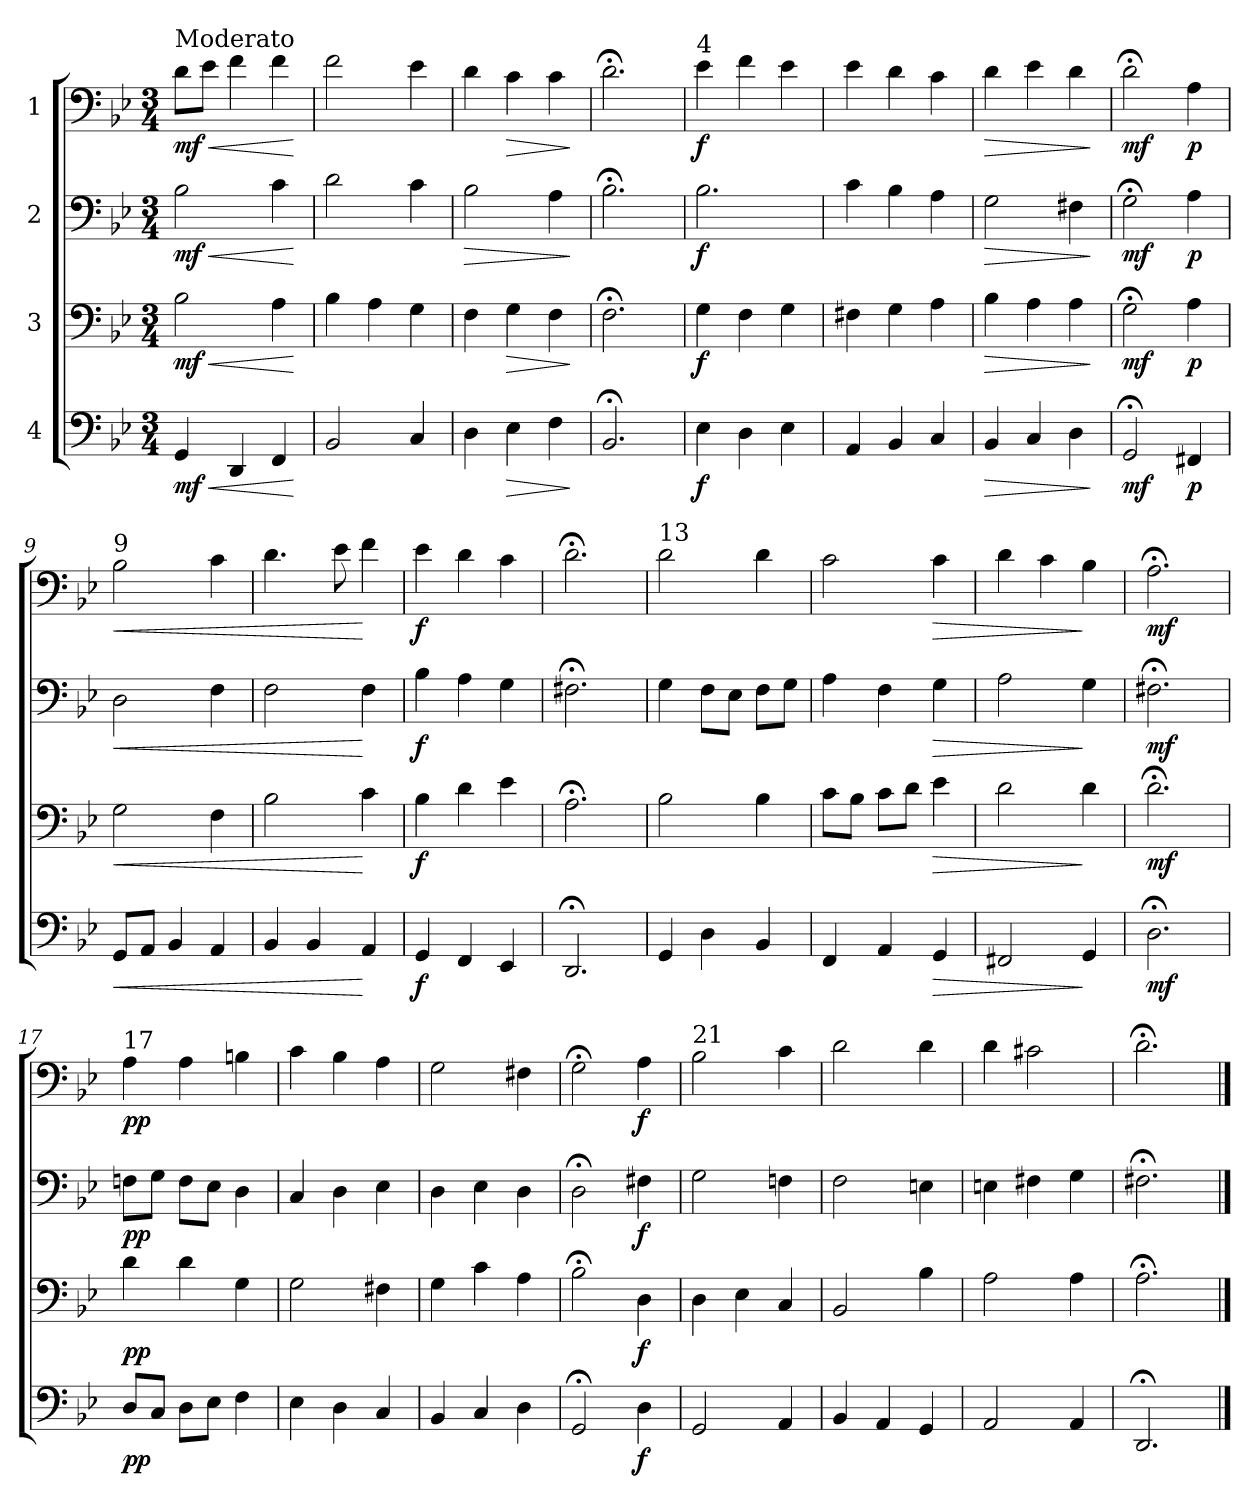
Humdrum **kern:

**kern	**dynam	**kern	**dynam	**kern	**dynam	**kern	**dynam
*part4	*part4	*part3	*part3	*part2	*part2	*part1	*part1
*staff4	*staff4	*staff3	*staff3	*staff2	*staff2	*staff1	*staff1
*I"4	*	*I"3	*	*I"2	*	*I"1	*
*clefF4	*	*clefF4	*	*clefF4	*	*clefF4	*
*k[b-e-]	*	*k[b-e-]	*	*k[b-e-]	*	*k[b-e-]	*
*B-:	*	*B-:	*	*B-:	*	*B-:	*
*M3/4	*	*M3/4	*	*M3/4	*	*M3/4	*
=1	=1	=1	=1	=1	=1	=1	=1
!	!	!	!	!	!	!LO:TX:a:t=Moderato	!
!	!LO:HP:b	!	!LO:HP:b	!	!LO:HP:b	!	!LO:HP:b
!	!LO:DY:n=1:b	!	!LO:DY:n=1:b	!	!LO:DY:n=1:b	!	!LO:DY:n=1:b
4GG/	< mf	2B-\	< mf	2B-\	< mf	8d\L	< mf
.	.	.	.	.	.	8e-\J	.
4DD/	.	.	.	.	.	4f\	.
4FF/	.	4A\	.	4c\	.	4f\	.
.	[	.	[	.	[	.	[
=2	=2	=2	=2	=2	=2	=2	=2
2BB-/	.	4B-\	.	2d\	.	2f\	.
.	.	4A\	.	.	.	.	.
4C/	.	4G\	.	4c\	.	4e-\	.
=3	=3	=3	=3	=3	=3	=3	=3
!	!	!	!	!	!LO:HP:b	!	!
4D\	.	4F\	.	2B-\	>	4d\	.
!	!LO:HP:b	!	!LO:HP:b	!	!	!	!LO:HP:b
4E-\	>	4G\	>	.	.	4c\	>
4F\	.	4F\	.	4A\	.	4c\	.
.	]	.	]	.	]	.	]
=4	=4	=4	=4	=4	=4	=4	=4
2.BB-;/	.	2.F;<\	.	2.B-;<\	.	2.d;<\	.
=5	=5	=5	=5	=5	=5	=5	=5
!	!	!	!	!	!	!LO:TX:a:t=4	!
!	!LO:DY:b	!	!LO:DY:b	!	!LO:DY:b	!	!LO:DY:b
4E-\	f	4G\	f	2.B-\	f	4e-\	f
4D\	.	4F\	.	.	.	4f\	.
4E-\	.	4G\	.	.	.	4e-\	.
=6	=6	=6	=6	=6	=6	=6	=6
4AA/	.	4F#X\	.	4c\	.	4e-\	.
4BB-/	.	4G\	.	4B-\	.	4d\	.
4C/	.	4A\	.	4A\	.	4c\	.
=7	=7	=7	=7	=7	=7	=7	=7
!	!LO:HP:b	!	!LO:HP:b	!	!LO:HP:b	!	!LO:HP:b
4BB-/	>	4B-\	>	2G\	>	4d\	>
4C/	.	4A\	.	.	.	4e-\	.
4D\	.	4A\	.	4F#X\	.	4d\	.
.	]	.	]	.	]	.	]
=8	=8	=8	=8	=8	=8	=8	=8
!	!LO:DY:b	!	!LO:DY:b	!	!LO:DY:b	!	!LO:DY:b
2GG;/	mf	2G;<\	mf	2G;<\	mf	2d;<\	mf
!	!LO:DY:b	!	!LO:DY:b	!	!LO:DY:b	!	!LO:DY:b
4FF#X/	p	4A\	p	4A\	p	4A\	p
!!LO:LB:g=z
=9	=9	=9	=9	=9	=9	=9	=9
!	!	!	!	!	!	!LO:TX:a:t=9	!
!	!LO:HP:b	!	!LO:HP:b	!	!LO:HP:b	!	!LO:HP:b
8GG/L	<	2G\	<	2D\	<	2B-\	<
8AA/J	.	.	.	.	.	.	.
4BB-/	.	.	.	.	.	.	.
4AA/	.	4F\	.	4F\	.	4c\	.
=10	=10	=10	=10	=10	=10	=10	=10
4BB-/	.	2B-\	.	2F\	.	4.d\	.
4BB-/	.	.	.	.	.	.	.
.	.	.	.	.	.	8e-\	.
4AA/	[	4c\	[	4F\	[	4f\	[
=11	=11	=11	=11	=11	=11	=11	=11
!	!LO:DY:b	!	!LO:DY:b	!	!LO:DY:b	!	!LO:DY:b
4GG/	f	4B-\	f	4B-\	f	4e-\	f
4FF/	.	4d\	.	4A\	.	4d\	.
4EE-/	.	4e-\	.	4G\	.	4c\	.
=12	=12	=12	=12	=12	=12	=12	=12
2.DD;/	.	2.A;<\	.	2.F#X;<\	.	2.d;<\	.
=13	=13	=13	=13	=13	=13	=13	=13
!	!	!	!	!	!	!LO:TX:a:t=13	!
4GG/	.	2B-\	.	4G\	.	2d\	.
4D\	.	.	.	8F\L	.	.	.
.	.	.	.	8E-\J	.	.	.
4BB-/	.	4B-\	.	8F\L	.	4d\	.
.	.	.	.	8G\J	.	.	.
=14	=14	=14	=14	=14	=14	=14	=14
4FF/	.	8c\L	.	4A\	.	2c\	.
.	.	8B-\J	.	.	.	.	.
4AA/	.	8c\L	.	4F\	.	.	.
.	.	8d\J	.	.	.	.	.
!	!LO:HP:b	!	!LO:HP:b	!	!LO:HP:b	!	!LO:HP:b
4GG/	>	4e-\	>	4G\	>	4c\	>
=15	=15	=15	=15	=15	=15	=15	=15
2FF#X/	.	2d\	.	2A\	.	4d\	.
.	.	.	.	.	.	4c\	.
4GG/	]	4d\	]	4G\	]	4B-\	]
=16	=16	=16	=16	=16	=16	=16	=16
!	!LO:DY:b	!	!LO:DY:b	!	!LO:DY:b	!	!LO:DY:b
2.D;<\	mf	2.d;<\	mf	2.F#X;<\	mf	2.A;<\	mf
!!LO:LB:g=z
=17	=17	=17	=17	=17	=17	=17	=17
!	!	!	!	!	!	!LO:TX:a:t=17	!
!	!LO:DY:b	!	!LO:DY:b	!	!LO:DY:b	!	!LO:DY:b
8D/L	pp	4d\	pp	8Fni\L	pp	4A\	pp
8C/J	.	.	.	8G\J	.	.	.
8D\L	.	4d\	.	8F\L	.	4A\	.
8E-\J	.	.	.	8E-\J	.	.	.
4F\	.	4G\	.	4D\	.	4Bn\	.
=18	=18	=18	=18	=18	=18	=18	=18
4E-\	.	2G\	.	4C/	.	4c\	.
4D\	.	.	.	4D\	.	4B-i\	.
4C/	.	4F#X\	.	4E-\	.	4A\	.
=19	=19	=19	=19	=19	=19	=19	=19
4BB-/	.	4G\	.	4D\	.	2G\	.
4C/	.	4c\	.	4E-\	.	.	.
4D\	.	4A\	.	4D\	.	4F#X\	.
=20	=20	=20	=20	=20	=20	=20	=20
2GG;/	.	2B-;<\	.	2D;<\	.	2G;<\	.
!	!LO:DY:b	!	!LO:DY:b	!	!LO:DY:b	!	!LO:DY:b
4D\	f	4D\	f	4F#X\	f	4A\	f
=21	=21	=21	=21	=21	=21	=21	=21
!	!	!	!	!	!	!LO:TX:a:t=21	!
2GG/	.	4D\	.	2G\	.	2B-\	.
.	.	4E-\	.	.	.	.	.
4AA/	.	4C/	.	4Fni\	.	4c\	.
=22	=22	=22	=22	=22	=22	=22	=22
4BB-/	.	2BB-/	.	2F\	.	2d\	.
4AA/	.	.	.	.	.	.	.
4GG/	.	4B-\	.	4En\	.	4d\	.
=23	=23	=23	=23	=23	=23	=23	=23
2AA/	.	2A\	.	4En\	.	4d\	.
.	.	.	.	4F#X\	.	2c#X\	.
4AA/	.	4A\	.	4G\	.	.	.
=24	=24	=24	=24	=24	=24	=24	=24
2.DD;/	.	2.A;<\	.	2.F#X;<\	.	2.d;<\	.
==	==	==	==	==	==	==	==
*-	*-	*-	*-	*-	*-	*-	*-
